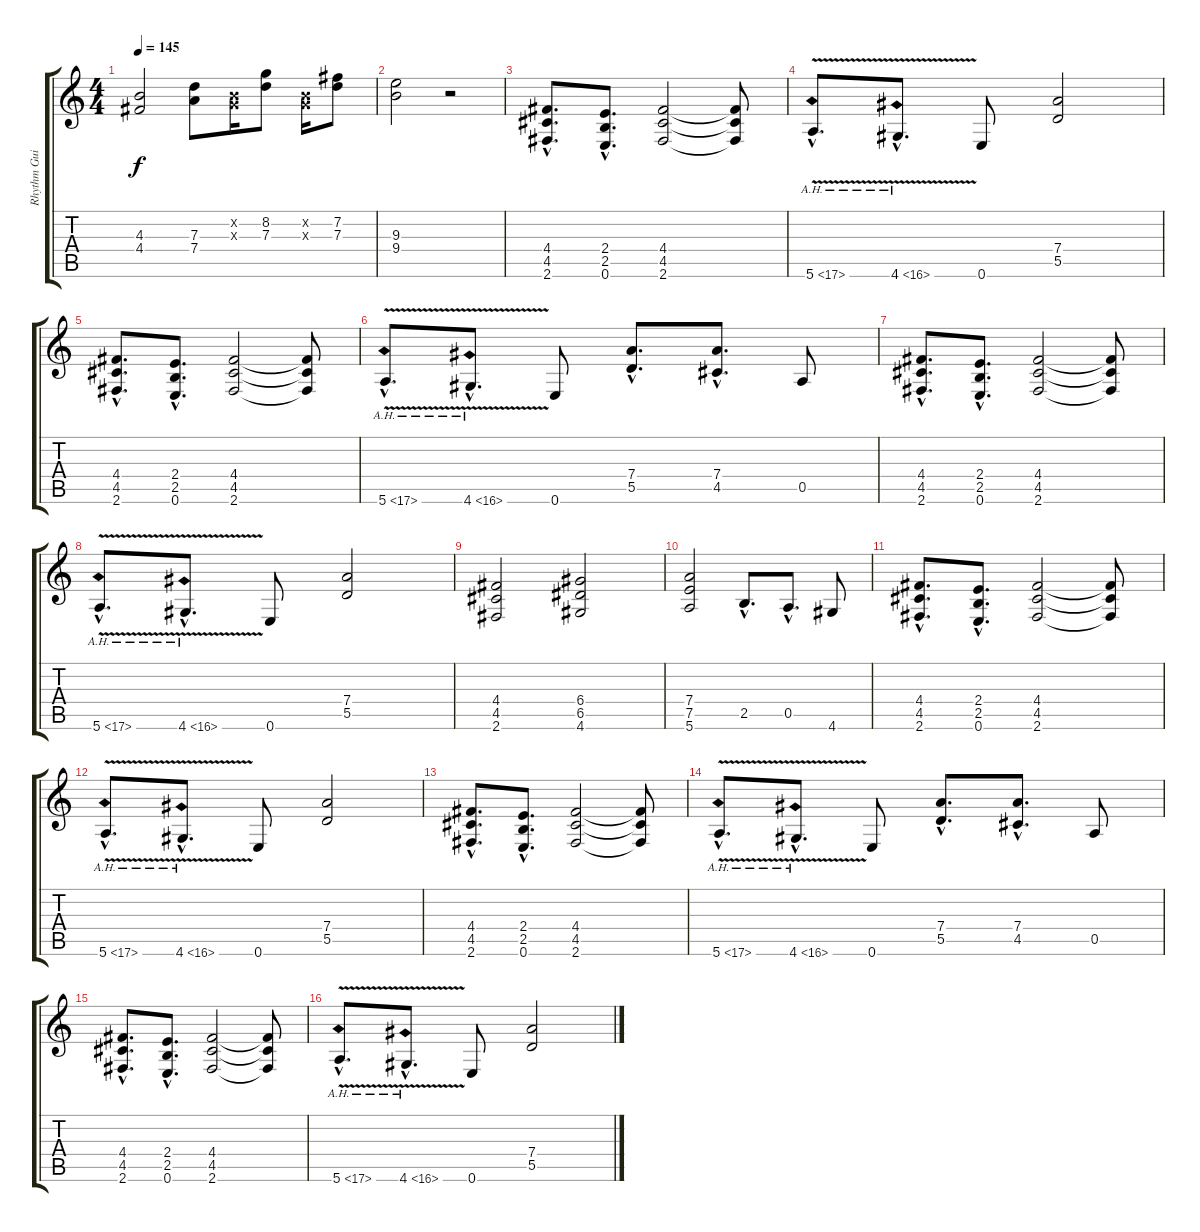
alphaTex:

\track ("Rhythm Guitar 1" "Rhythm Gui") {instrument distortionguitar}
\staff {score tabs}
\tuning (E4 B3 G3 D3 A2 E2) {hide}
\ts (4 4)
\tempo 145
\clef g2
\ks c
(4.3 4.4).2{dy f} (7.3 7.4).8 (0.2{x} 0.3{x}).16 (8.2 7.3).8 (0.2{x} 0.3{x}).16 (7.2 7.3).8 |
(9.3 9.4).2 r.2 |
(4.4{hac} 4.5{hac} 2.6{hac}).8{d} (2.4{hac} 2.5{hac} 0.6{hac}).8{d} (4.4 4.5 2.6).2 (4.4{t} 4.5{t} 2.6{t}).8 |
5.6{ah 12 v hac}.8{d} 4.6{ah 12 v hac}.8{d} 0.6.8 (7.4 5.5).2 |
(4.4{hac} 4.5{hac} 2.6{hac}).8{d} (2.4{hac} 2.5{hac} 0.6{hac}).8{d} (4.4 4.5 2.6).2 (4.4{t} 4.5{t} 2.6{t}).8 |
5.6{ah 12 v hac}.8{d} 4.6{ah 12 v hac}.8{d} 0.6.8 (7.4{hac} 5.5{hac}).8{d} (7.4{hac} 4.5{hac}).8{d} 0.5.8 |
(4.4{hac} 4.5{hac} 2.6{hac}).8{d} (2.4{hac} 2.5{hac} 0.6{hac}).8{d} (4.4 4.5 2.6).2 (4.4{t} 4.5{t} 2.6{t}).8 |
5.6{ah 12 v hac}.8{d} 4.6{ah 12 v hac}.8{d} 0.6.8 (7.4 5.5).2 |
(4.4 4.5 2.6).2 (6.4 6.5 4.6).2 |
(7.4 7.5 5.6).2 2.5{hac}.8{d} 0.5{hac}.8{d} 4.6.8 |
(4.4{hac} 4.5{hac} 2.6{hac}).8{d} (2.4{hac} 2.5{hac} 0.6{hac}).8{d} (4.4 4.5 2.6).2 (4.4{t} 4.5{t} 2.6{t}).8 |
5.6{ah 12 v hac}.8{d} 4.6{ah 12 v hac}.8{d} 0.6.8 (7.4 5.5).2 |
(4.4{hac} 4.5{hac} 2.6{hac}).8{d} (2.4{hac} 2.5{hac} 0.6{hac}).8{d} (4.4 4.5 2.6).2 (4.4{t} 4.5{t} 2.6{t}).8 |
5.6{ah 12 v hac}.8{d} 4.6{ah 12 v hac}.8{d} 0.6.8 (7.4{hac} 5.5{hac}).8{d} (7.4{hac} 4.5{hac}).8{d} 0.5.8 |
(4.4{hac} 4.5{hac} 2.6{hac}).8{d} (2.4{hac} 2.5{hac} 0.6{hac}).8{d} (4.4 4.5 2.6).2 (4.4{t} 4.5{t} 2.6{t}).8 |
5.6{ah 12 v hac}.8{d} 4.6{ah 12 v hac}.8{d} 0.6.8 (7.4 5.5).2
